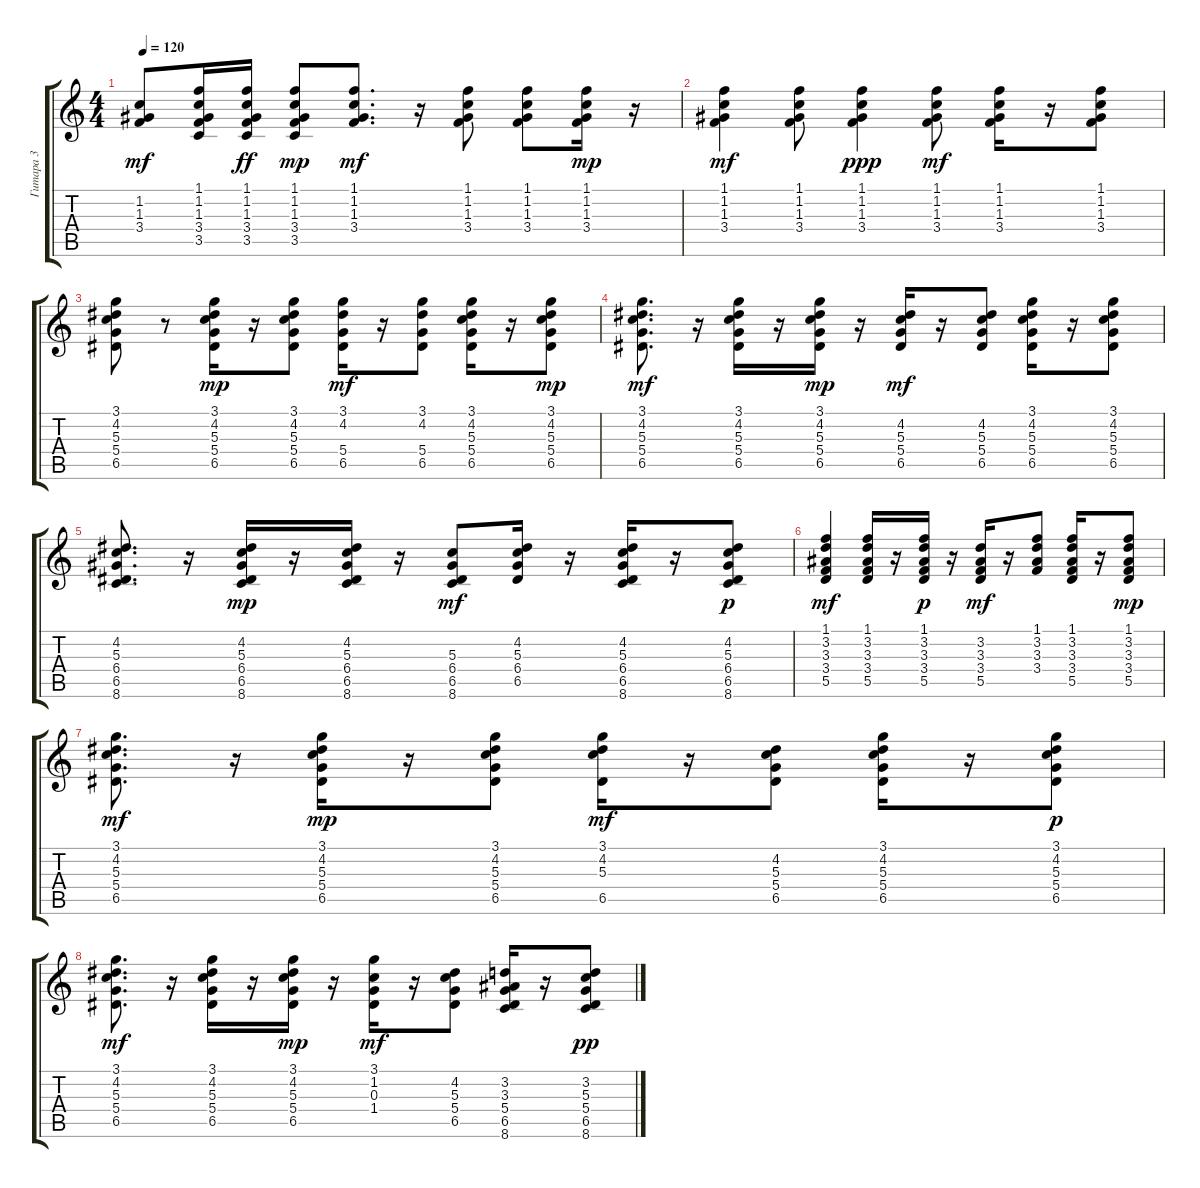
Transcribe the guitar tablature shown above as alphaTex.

\track ("Гитара 3" "Гитара 3") {instrument acousticguitarnylon}
\staff {score tabs}
\tuning (E4 B3 G3 D3 A2 E2) {hide}
\ts (4 4)
\tempo 120
\clef g2
\ks c
(1.2 1.3 3.4).8{dy mf} (1.1 1.2 1.3 3.4 3.5).16 (1.1 1.2 1.3 3.4 3.5).16{dy ff} (1.1 1.2 1.3 3.4 3.5).8{dy mp} (1.1 1.2 1.3 3.4).8{d dy mf} r.16 (1.1 1.2 1.3 3.4).8 (1.1 1.2 1.3 3.4).8 (1.1 1.2 1.3 3.4).16{dy mp} r.16 |
(1.1 1.2 1.3 3.4).4{dy mf} (1.1 1.2 1.3 3.4).8 (1.1 1.2 1.3 3.4).4{dy ppp} (1.1 1.2 1.3 3.4).8{dy mf} (1.1 1.2 1.3 3.4).16 r.16 (1.1 1.2 1.3 3.4).8 |
(3.1 4.2 5.3 5.4 6.5).8 r.8 (3.1 4.2 5.3 5.4 6.5).16{dy mp} r.16 (3.1 4.2 5.3 5.4 6.5).8 (3.1 4.2 5.4 6.5).16{dy mf} r.16 (3.1 4.2 5.4 6.5).8 (3.1 4.2 5.3 5.4 6.5).16 r.16 (3.1 4.2 5.3 5.4 6.5).8{dy mp} |
(3.1 4.2 5.3 5.4 6.5).8{d dy mf} r.16 (3.1 4.2 5.3 5.4 6.5).16 r.16 (3.1 4.2 5.3 5.4 6.5).16{dy mp} r.16 (4.2 5.3 5.4 6.5).16{dy mf} r.16 (4.2 5.3 5.4 6.5).8 (3.1 4.2 5.3 5.4 6.5).16 r.16 (3.1 4.2 5.3 5.4 6.5).8 |
(4.2 5.3 6.4 6.5 8.6).8{d} r.16 (4.2 5.3 6.4 6.5 8.6).16{dy mp} r.16 (4.2 5.3 6.4 6.5 8.6).16 r.16 (5.3 6.4 6.5 8.6).8{dy mf} (4.2 5.3 6.4 6.5).16 r.16 (4.2 5.3 6.4 6.5 8.6).16 r.16 (4.2 5.3 6.4 6.5 8.6).8{dy p} |
(1.1 3.2 3.3 3.4 5.5).4{dy mf} (1.1 3.2 3.3 3.4 5.5).16 r.16 (1.1 3.2 3.3 3.4 5.5).16{dy p} r.16 (3.2 3.3 3.4 5.5).16{dy mf} r.16 (1.1 3.2 3.3 3.4).8 (1.1 3.2 3.3 3.4 5.5).16 r.16 (1.1 3.2 3.3 3.4 5.5).8{dy mp} |
(3.1 4.2 5.3 5.4 6.5).8{d dy mf} r.16 (3.1 4.2 5.3 5.4 6.5).16{dy mp} r.16 (3.1 4.2 5.3 5.4 6.5).8 (3.1 4.2 5.3 6.5).16{dy mf} r.16 (4.2 5.3 5.4 6.5).8 (3.1 4.2 5.3 5.4 6.5).16 r.16 (3.1 4.2 5.3 5.4 6.5).8{dy p} |
(3.1 4.2 5.3 5.4 6.5).8{d dy mf} r.16 (3.1 4.2 5.3 5.4 6.5).16 r.16 (3.1 4.2 5.3 5.4 6.5).16{dy mp} r.16 (3.1 1.2 0.3 1.4).16{dy mf} r.16 (4.2 5.3 5.4 6.5).8 (3.2 3.3 5.4 6.5 8.6).16 r.16 (3.2 5.3 5.4 6.5 8.6).8{dy pp}
